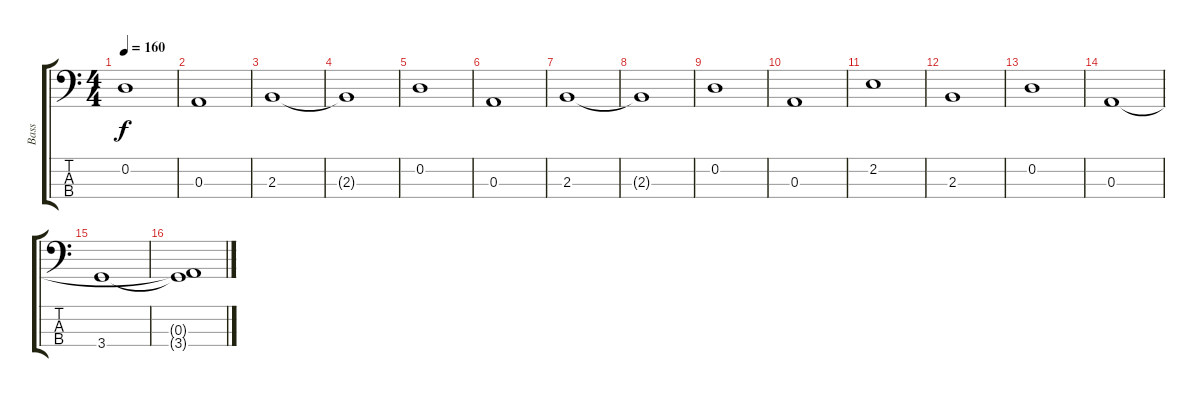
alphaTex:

\track ("Bass" "Bass") {instrument electricbasspick}
\staff {score tabs}
\tuning (G2 D2 A1 E1) {hide}
\ts (4 4)
\tempo 160
\clef f4
\ks c
0.2.1{dy f} |
0.3.1 |
2.3.1 |
2.3{t}.1 |
0.2.1 |
0.3.1 |
2.3.1 |
2.3{t}.1 |
0.2.1 |
0.3.1 |
2.2.1 |
2.3.1 |
0.2.1 |
0.3.1 |
3.4.1 |
(0.3{t} 3.4{t}).1
